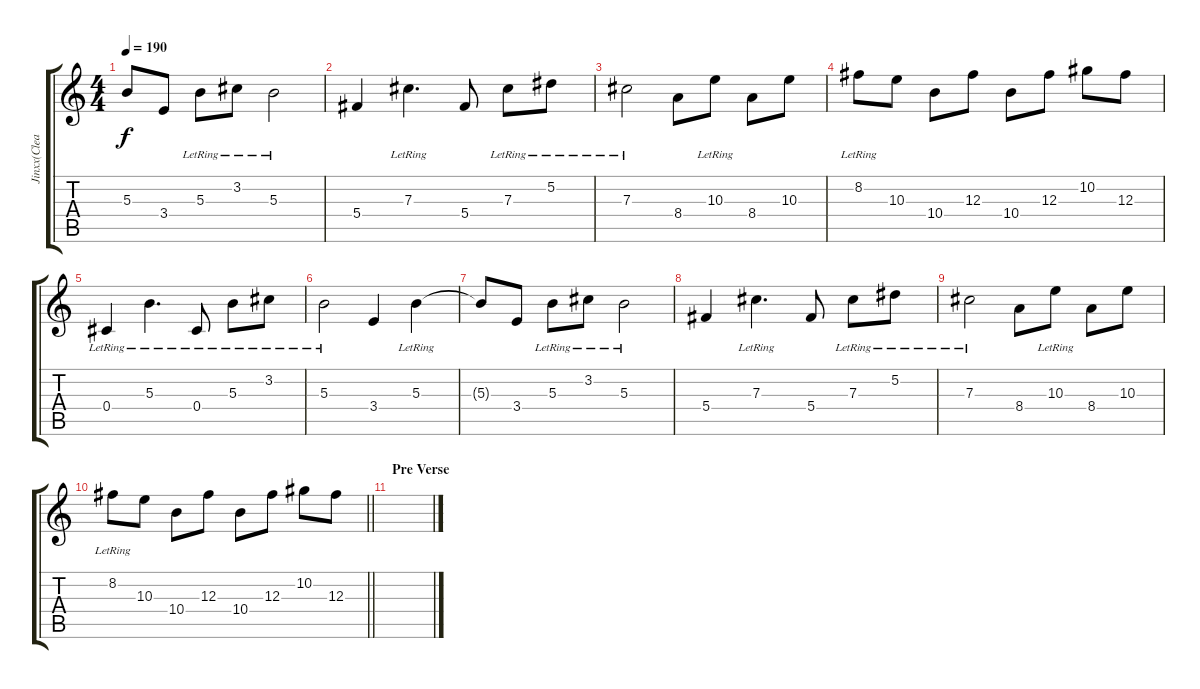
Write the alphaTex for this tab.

\track ("Jinxx(Clean)" "Jinxx(Clea") {instrument electricguitarjazz}
\staff {score tabs}
\tuning (Eb4 Bb3 Gb3 Db3 Ab2 Db2) {hide}
\ts (4 4)
\tempo 190
\clef g2
\ks c
5.3{t}.8{dy f} 3.4.8 5.3{lr}.8 3.2{lr}.8 5.3{lr}.2 |
5.4.4 7.3{lr}.4{d} 5.4.8 7.3{lr}.8 5.2{lr}.8 |
7.3{lr}.2 8.4.8 10.3{lr}.8 8.4.8 10.3.8 |
8.2{lr}.8 10.3.8 10.4.8 12.3.8 10.4.8 12.3.8 10.2.8 12.3.8 |
0.4{lr}.4 5.3{lr}.4{d} 0.4{lr}.8 5.3{lr}.8 3.2{lr}.8 |
5.3{lr}.2 3.4.4 5.3{lr}.4 |
5.3{t}.8 3.4.8 5.3{lr}.8 3.2{lr}.8 5.3{lr}.2 |
5.4.4 7.3{lr}.4{d} 5.4.8 7.3{lr}.8 5.2{lr}.8 |
7.3{lr}.2 8.4.8 10.3{lr}.8 8.4.8 10.3.8 |
\barLineRight lightlight
8.2{lr}.8 10.3.8 10.4.8 12.3.8 10.4.8 12.3.8 10.2.8 12.3.8 |
\section ("" "Pre Verse")
